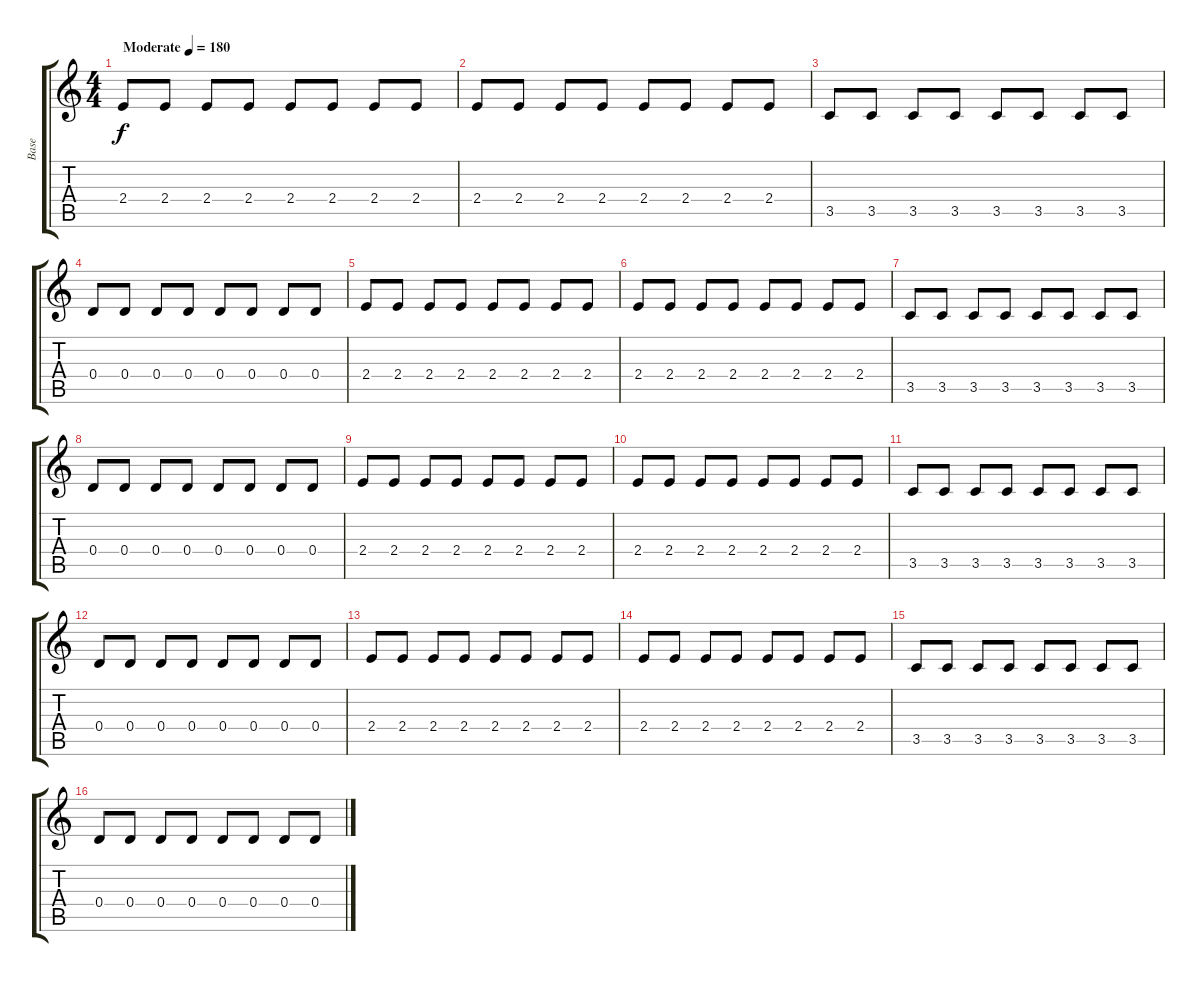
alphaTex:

\track ("Base" "Base") {instrument electricguitarclean}
\staff {score tabs}
\tuning (E4 B3 G3 D3 A2 E2) {hide}
\ts (4 4)
\tempo (180 "Moderate")
\clef g2
\ks c
2.4.8{dy f instrument electricguitarclean} 2.4.8 2.4.8 2.4.8 2.4.8 2.4.8 2.4.8 2.4.8 |
2.4.8 2.4.8 2.4.8 2.4.8 2.4.8 2.4.8 2.4.8 2.4.8 |
3.5.8 3.5.8 3.5.8 3.5.8 3.5.8 3.5.8 3.5.8 3.5.8 |
0.4.8 0.4.8 0.4.8 0.4.8 0.4.8 0.4.8 0.4.8 0.4.8 |
2.4.8 2.4.8 2.4.8 2.4.8 2.4.8 2.4.8 2.4.8 2.4.8 |
2.4.8 2.4.8 2.4.8 2.4.8 2.4.8 2.4.8 2.4.8 2.4.8 |
3.5.8 3.5.8 3.5.8 3.5.8 3.5.8 3.5.8 3.5.8 3.5.8 |
0.4.8 0.4.8 0.4.8 0.4.8 0.4.8 0.4.8 0.4.8 0.4.8 |
2.4.8 2.4.8 2.4.8 2.4.8 2.4.8 2.4.8 2.4.8 2.4.8 |
2.4.8 2.4.8 2.4.8 2.4.8 2.4.8 2.4.8 2.4.8 2.4.8 |
3.5.8 3.5.8 3.5.8 3.5.8 3.5.8 3.5.8 3.5.8 3.5.8 |
0.4.8 0.4.8 0.4.8 0.4.8 0.4.8 0.4.8 0.4.8 0.4.8 |
2.4.8 2.4.8 2.4.8 2.4.8 2.4.8 2.4.8 2.4.8 2.4.8 |
2.4.8 2.4.8 2.4.8 2.4.8 2.4.8 2.4.8 2.4.8 2.4.8 |
3.5.8 3.5.8 3.5.8 3.5.8 3.5.8 3.5.8 3.5.8 3.5.8 |
0.4.8 0.4.8 0.4.8 0.4.8 0.4.8 0.4.8 0.4.8 0.4.8
